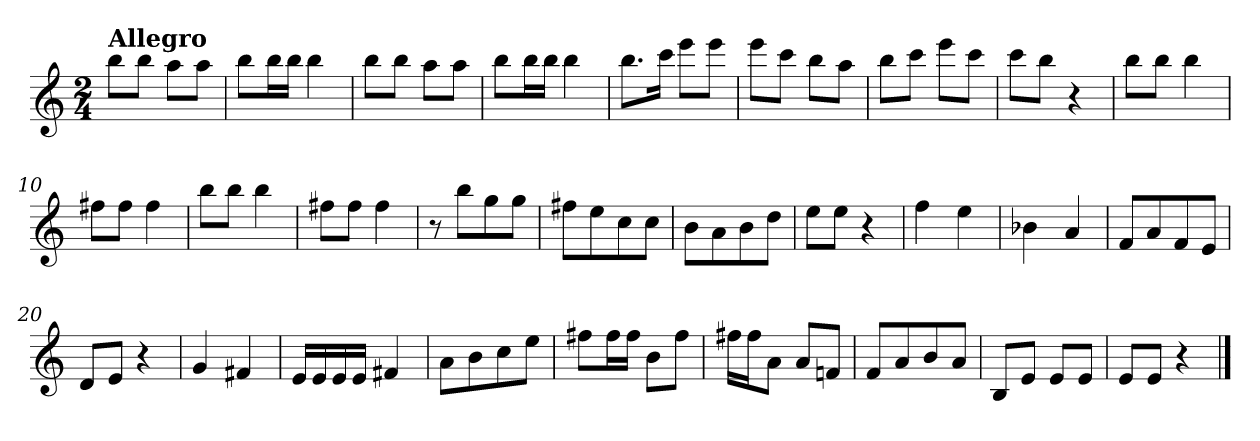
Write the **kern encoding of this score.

**kern
*part1
*staff1
*clefG2
*k[]
*C:
*M2/4
=1
!LO:TX:a:B:t=Allegro
8bbL
8bbJ
8aaL
8aaJ
=2
8bbL
16bbL
16bbJJ
4bb
=3
8bbL
8bbJ
8aaL
8aaJ
=4
8bbL
16bbL
16bbJJ
4bb
=5
8.bbL
16cccJk
8eeeL
8eeeJ
=6
8eeeL
8cccJ
8bbL
8aaJ
=7
8bbL
8cccJ
8eeeL
8cccJ
=8
8cccL
8bbJ
4r
=9
8bbL
8bbJ
4bb
=10
8ff#XL
8ff#J
4ff#
=11
8bbL
8bbJ
4bb
=12
8ff#XL
8ff#J
4ff#
=13
8r
8bbL
8gg
8ggJ
=14
8ff#XL
8ee
8cc
8ccJ
=15
8bL
8a
8b
8ddJ
=16
8eeL
8eeJ
4r
=17
4ff
4ee
=18
4b-X
4a
=19
8fL
8a
8f
8eJ
=20
8dL
8eJ
4r
=21
4g
4f#X
=22
16eLL
16e
16e
16eJJ
4f#X
=23
8aL
8b
8cc
8eeJ
=24
8ff#XL
16ff#L
16ff#JJ
8bL
8ff#J
=25
16ff#XLL
16ff#J
8aJ
8aL
8fnJ
=26
8fL
8a
8b
8aJ
=27
8BL
8eJ
8eL
8eJ
=28
8eL
8eJ
4r
==
*-
